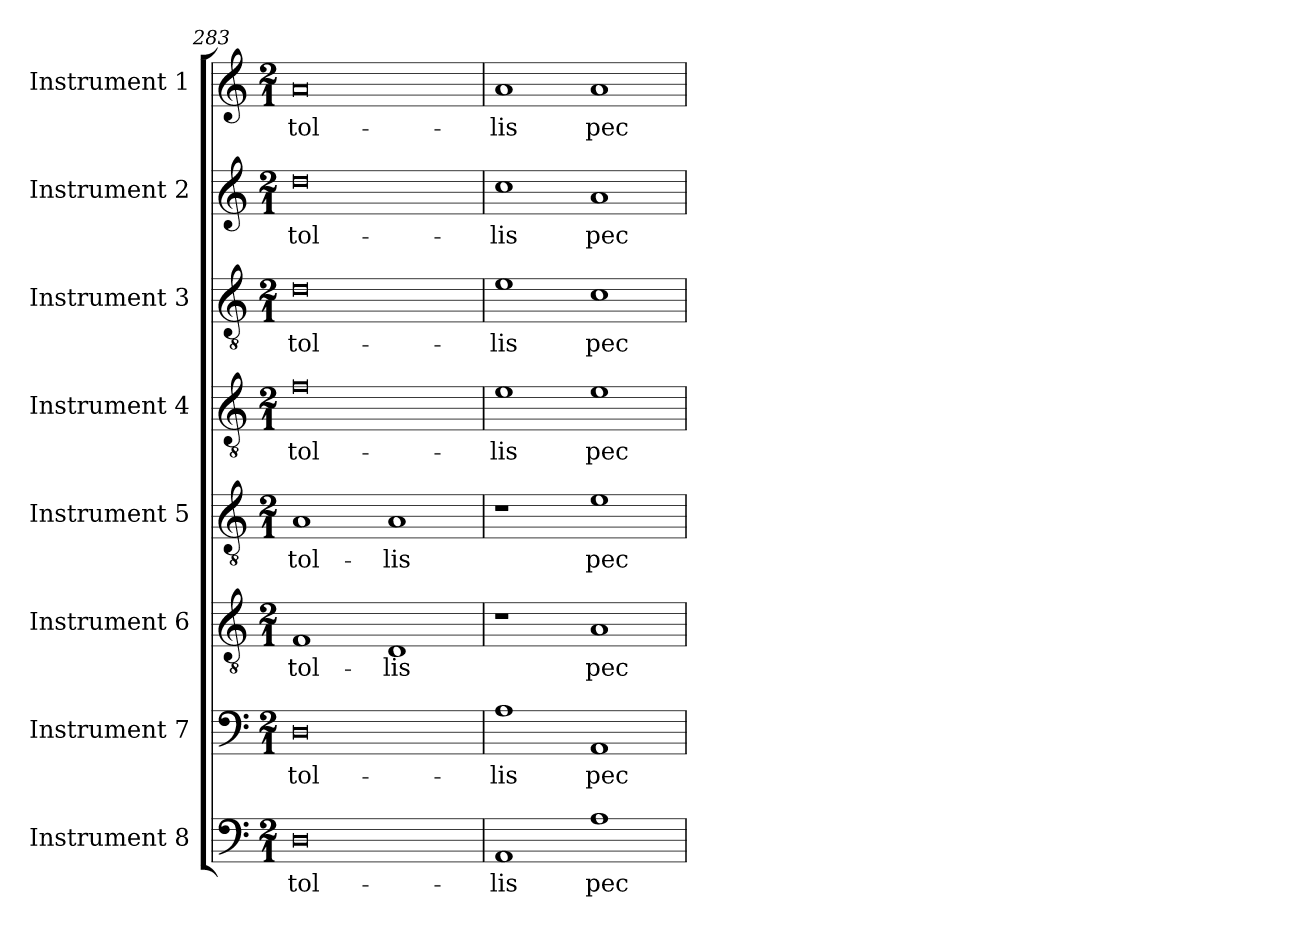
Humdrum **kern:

**kern	**text	**kern	**text	**kern	**text	**kern	**text	**kern	**text	**kern	**text	**kern	**text	**kern	**text
*part8	*part8	*part7	*part7	*part6	*part6	*part5	*part5	*part4	*part4	*part3	*part3	*part2	*part2	*part1	*part1
*staff8	*staff8	*staff7	*staff7	*staff6	*staff6	*staff5	*staff5	*staff4	*staff4	*staff3	*staff3	*staff2	*staff2	*staff1	*staff1
*I"Instrument 8	*	*I"Instrument 7	*	*I"Instrument 6	*	*I"Instrument 5	*	*I"Instrument 4	*	*I"Instrument 3	*	*I"Instrument 2	*	*I"Instrument 1	*
*clefF4	*	*clefF4	*	*clefGv2	*	*clefGv2	*	*clefGv2	*	*clefGv2	*	*clefG2	*	*clefG2	*
*k[]	*	*k[]	*	*k[]	*	*k[]	*	*k[]	*	*k[]	*	*k[]	*	*k[]	*
*C:	*	*C:	*	*C:	*	*C:	*	*C:	*	*C:	*	*C:	*	*C:	*
*M2/1	*	*M2/1	*	*M2/1	*	*M2/1	*	*M2/1	*	*M2/1	*	*M2/1	*	*M2/1	*
=283	=283	=283	=283	=283	=283	=283	=283	=283	=283	=283	=283	=283	=283	=283	=283
!	!LO:LY:b:cj	!	!LO:LY:b:cj	!	!LO:LY:b:cj	!	!LO:LY:b:cj	!	!LO:LY:b:cj	!	!LO:LY:b:cj	!	!LO:LY:b:cj	!	!LO:LY:b:cj
0D	tol-	0D	tol-	1F	tol-	1A	tol-	0f	tol-	0d	tol-	0dd	tol-	0a	tol-
!	!	!	!	!	!LO:LY:b:cj	!	!LO:LY:b:cj	!	!	!	!	!	!	!	!
.	.	.	.	1D	-lis	1A	-lis	.	.	.	.	.	.	.	.
=284	=284	=284	=284	=284	=284	=284	=284	=284	=284	=284	=284	=284	=284	=284	=284
!	!LO:LY:b:cj	!	!LO:LY:b:cj	!	!	!	!	!	!LO:LY:b:cj	!	!LO:LY:b:cj	!	!LO:LY:b:cj	!	!LO:LY:b:cj
1AA	-lis	1A	-lis	1r	.	1r	.	1e	-lis	1e	-lis	1cc	-lis	1a	-lis
!	!LO:LY:b:cj	!	!LO:LY:b:cj	!	!LO:LY:b:cj	!	!LO:LY:b:cj	!	!LO:LY:b:cj	!	!LO:LY:b:cj	!	!LO:LY:b:cj	!	!LO:LY:b:cj
1A	pec-	1AA	pec-	1A	pec-	1e	pec-	1e	pec-	1c	pec-	1a	pec-	1a	pec-
=	=	=	=	=	=	=	=	=	=	=	=	=	=	=	=
*-	*-	*-	*-	*-	*-	*-	*-	*-	*-	*-	*-	*-	*-	*-	*-
